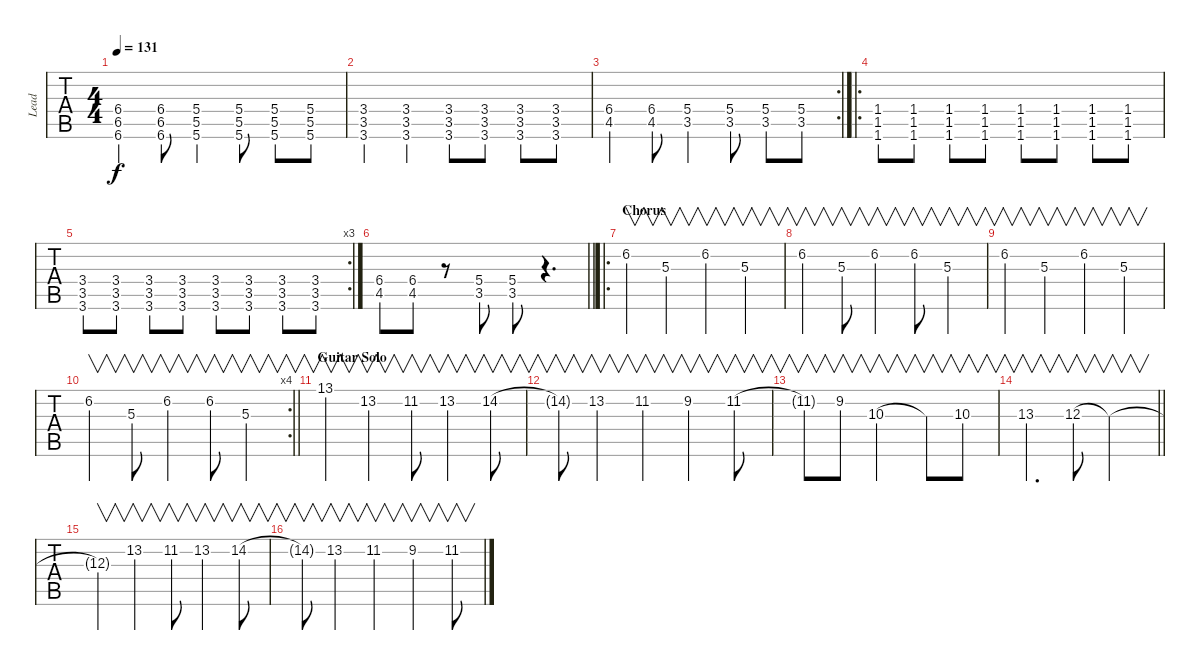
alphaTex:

\track ("Lead" "Lead") {instrument distortionguitar}
\staff {tabs}
\tuning (E4 B3 G3 D3 A2 D2) {hide}
\ts (4 4)
\tempo 131
\clef g2
\ks eb
(6.4 6.5 6.6).4{dy f} (6.4 6.5 6.6).8 (5.4 5.5 5.6).4 (5.4 5.5 5.6).8 (5.4 5.5 5.6).8 (5.4 5.5 5.6).8 |
(3.4 3.5 3.6).4 (3.4 3.5 3.6).4 (3.4 3.5 3.6).8 (3.4 3.5 3.6).8 (3.4 3.5 3.6).8 (3.4 3.5 3.6).8 |
\rc 2
(6.4 4.5).4 (6.4 4.5).8 (5.4 3.5).4 (5.4 3.5).8 (5.4 3.5).8 (5.4 3.5).8 |
\ro
(1.4 1.5 1.6).8 (1.4 1.5 1.6).8 (1.4 1.5 1.6).8 (1.4 1.5 1.6).8 (1.4 1.5 1.6).8 (1.4 1.5 1.6).8 (1.4 1.5 1.6).8 (1.4 1.5 1.6).8 |
\rc 3
(3.4 3.5 3.6).8 (3.4 3.5 3.6).8 (3.4 3.5 3.6).8 (3.4 3.5 3.6).8 (3.4 3.5 3.6).8 (3.4 3.5 3.6).8 (3.4 3.5 3.6).8 (3.4 3.5 3.6).8 |
\barLineRight lightlight
(6.4 4.5).8 (6.4 4.5).8 r.8 (5.4 3.5).8 (5.4 3.5).8 r.4{d} |
\ro
\section ("" "Chorus")
6.2.4{v} 5.3.4{v} 6.2.4{v} 5.3.4{v} |
6.2.4{v} 5.3.8{v} 6.2.4{v} 6.2.8{v} 5.3.4{v} |
6.2.4{v} 5.3.4{v} 6.2.4{v} 5.3.4{v} |
\rc 4
\barLineRight lightlight
6.2.4{v} 5.3.8{v} 6.2.4{v} 6.2.8{v} 5.3.4{v} |
\section ("" "Guitar Solo")
13.1.4{v} 13.2.4{v} 11.2.8{v} 13.2.4{v} 14.2.8{v} |
14.2{t}.8{v} 13.2.4{v} 11.2.4{v} 9.2.4{v} 11.2.8{v} |
11.2{t}.8{v} 9.2.8{v} 10.3.2{v} 10.3{t}.8{v} 10.3.8{v} |
\barLineRight lightlight
13.3.4{v d} 12.3.8{v} 12.3{t}.2{v} |
12.3{t}.4{v} 13.2.4{v} 11.2.8{v} 13.2.4{v} 14.2.8{v} |
14.2{t}.8{v} 13.2.4{v} 11.2.4{v} 9.2.4{v} 11.2.8{v}
